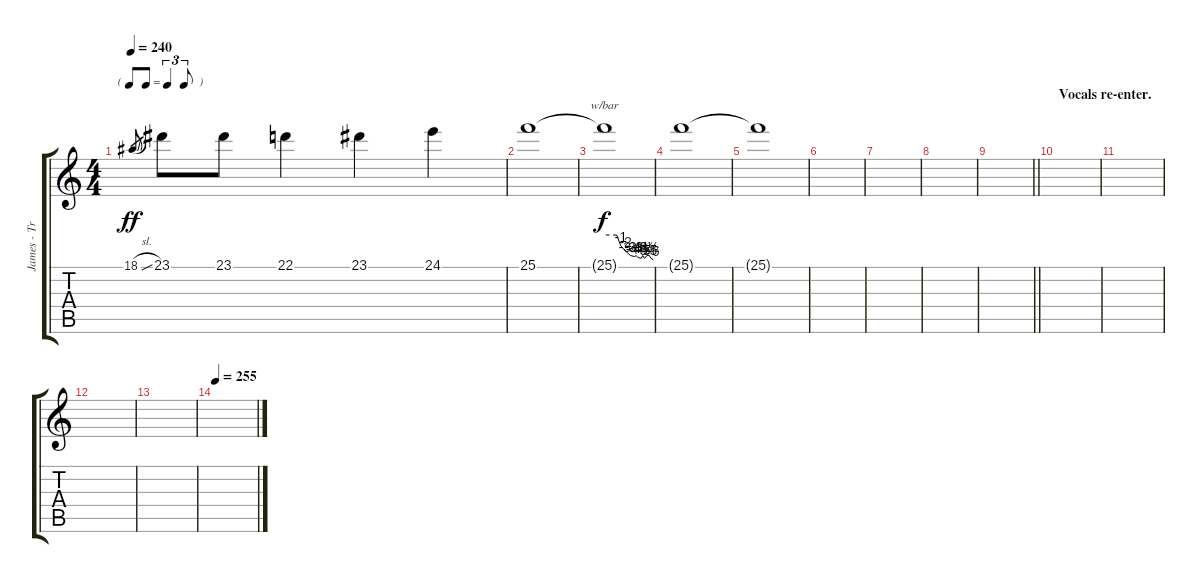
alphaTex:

\track ("James - Trumpet" "James - Tr") {instrument trumpet}
\staff {score tabs}
\tuning (E4 B3 G3 D3 A2 E2) {hide}
\ts (4 4)
\tf triplet8th
\tempo 240
\clef g2
\ks c
18.1{sl}.8{gr dy ff} 23.1.8 23.1.8 22.1.4 23.1.4 24.1.4 |
25.1.1 |
25.1{t}.1{tbe (custom default 0 0 15 0 20 -4 26 -8 32 -14 37 -16 39 -14 41 -18 45 -20 47 -14 49 -20 52 -14 55 -14 57 -20 60 -24) dy f volume 0} |
25.1{t}.1 |
25.1{t}.1 |
|
|
|
\barLineRight lightlight
|
\section ("" "Vocals re-enter.")
|
|
|
|
\tempo 255
